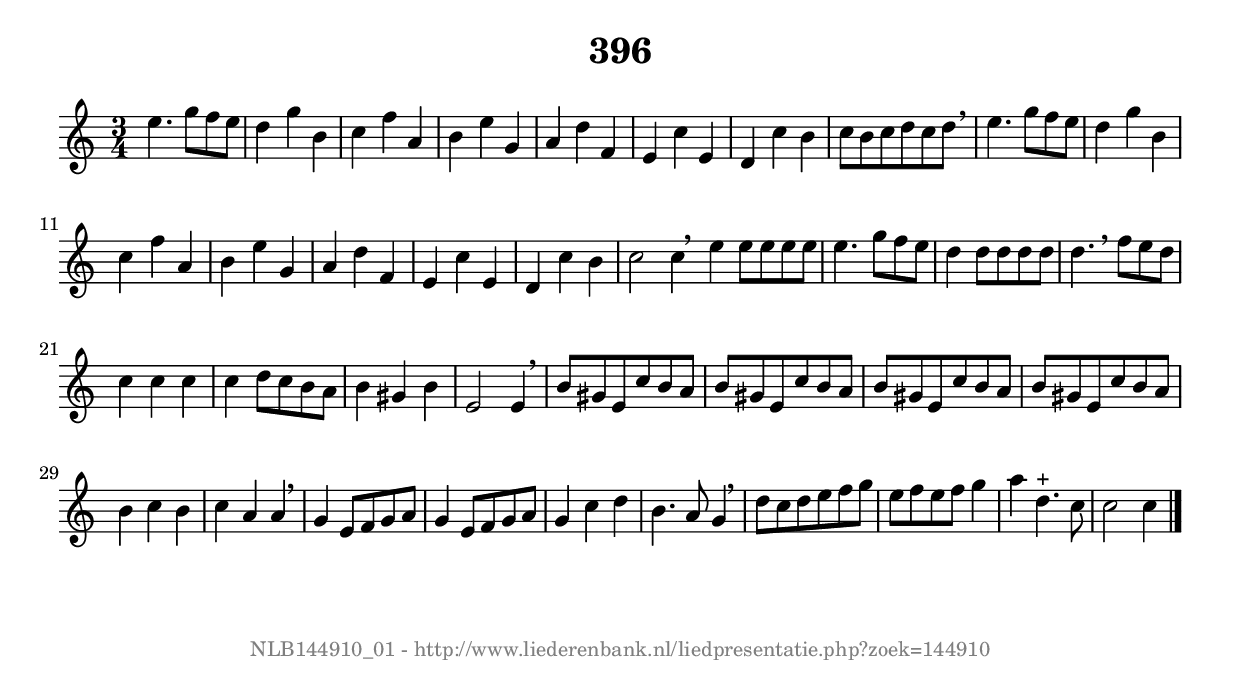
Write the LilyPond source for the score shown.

%
% produced by wce2krn 1.64 (7 June 2014)
%
\version"2.16"
#(append! paper-alist '(("long" . (cons (* 210 mm) (* 2000 mm)))))
#(set-default-paper-size "long")
sb = {\breathe}
mBreak = {\breathe }
bBreak = {\breathe }
x = {\once\override NoteHead #'style = #'cross }
gl=\glissando
itime={\override Staff.TimeSignature #'stencil = ##f }
ficta = {\once\set suggestAccidentals = ##t}
fine = {\once\override Score.RehearsalMark #'self-alignment-X = #1 \mark \markup {\italic{Fine}}}
dc = {\once\override Score.RehearsalMark #'self-alignment-X = #1 \mark \markup {\italic{D.C.}}}
dcf = {\once\override Score.RehearsalMark #'self-alignment-X = #1 \mark \markup {\italic{D.C. al Fine}}}
dcc = {\once\override Score.RehearsalMark #'self-alignment-X = #1 \mark \markup {\italic{D.C. al Coda}}}
ds = {\once\override Score.RehearsalMark #'self-alignment-X = #1 \mark \markup {\italic{D.S.}}}
dsf = {\once\override Score.RehearsalMark #'self-alignment-X = #1 \mark \markup {\italic{D.S. al Fine}}}
dsc = {\once\override Score.RehearsalMark #'self-alignment-X = #1 \mark \markup {\italic{D.S. al Coda}}}
pv = {\set Score.repeatCommands = #'((volta "1"))}
sv = {\set Score.repeatCommands = #'((volta "2"))}
tv = {\set Score.repeatCommands = #'((volta "3"))}
qv = {\set Score.repeatCommands = #'((volta "4"))}
xv = {\set Score.repeatCommands = #'((volta #f))}
\header{ tagline = ""
title = "396"
}
\score {{
\key c \major
\relative g'
{
\set melismaBusyProperties = #'()
\time 3/4
\tempo 4=120
\override Score.MetronomeMark #'transparent = ##t
\override Score.RehearsalMark #'break-visibility = #(vector #t #t #f)
e'4. g8 f e d4 g b, c f a, b e g, a d f, e c' e, d c' b c8 b c d c d \mBreak \bar "|"
e4. g8 f e d4 g b, c f a, b e g, a d f, e c' e, d c' b c2 c4 \bar ":|:" \bBreak
e4 e8 e e e e4. g8 f e d4 d8 d d d d4. \mBreak
f8 e d c4 c c c d8 c b a b4 gis b e,2 e4 \mBreak \bar "|"
b'8 gis e c' b a b gis e c' b a b gis e c' b a b gis e c' b a b4 c b c a a \mBreak \bar "|"
g4 e8 f g a g4 e8 f g a g4 c d b4. a8 g4 \mBreak \bar "|"
d'8 c d e f g e f e f g4 a d,4.^"+" c8 c2 c4 \bar "|."
 }}
 \midi { }
 \layout {
            indent = 0.0\cm
}
}
\markup { \vspace #0 } \markup { \with-color #grey \fill-line { \center-column { \smaller "NLB144910_01 - http://www.liederenbank.nl/liedpresentatie.php?zoek=144910" } } }
